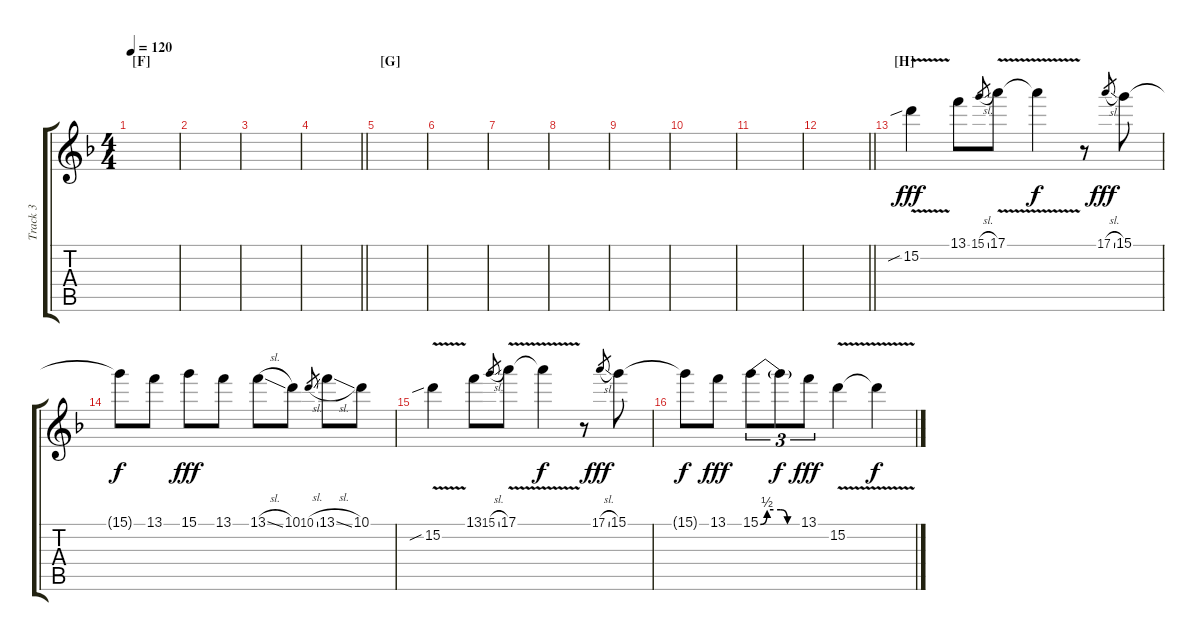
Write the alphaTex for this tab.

\track ("Track 3" "Track 3") {instrument distortionguitar}
\staff {score tabs}
\tuning (E4 B3 G3 D3 A2 D2) {hide}
\ts (4 4)
\section ("" "[F]")
\tempo 120
\clef g2
\ks f
|
|
|
\barLineRight lightlight
|
\section ("" "[G]")
|
|
|
|
|
|
|
\barLineRight lightlight
|
\section ("" "[H]")
15.2{v sib}.4{dy fff} 13.1.8 15.1{sl}.8{gr} 17.1{v}.8 17.1{t}.4{dy f} r.8 17.1{sl}.8{gr dy fff} 15.1.8 |
15.1{t}.8{dy f} 13.1.8 15.1.8{dy fff} 13.1.8 13.1{sl}.8 10.1.8 10.1{sl}.8{gr} 13.1{sl}.8 10.1.8 |
15.2{v sib}.4 13.1.8 15.1{sl}.8{gr} 17.1{v}.8 17.1{t}.4{dy f} r.8 17.1{sl}.8{gr dy fff} 15.1.8 |
15.1{t}.8{dy f} 13.1.8{dy fff} 15.1{be (custom 0 0 10 2 30 2 40 0 60 0)}.8{tu (3 2)} 15.1{t}.8{tu (3 2) dy f} 13.1.8{tu (3 2) dy fff} 15.2{v}.4 15.2{ss t}.4{dy f}
